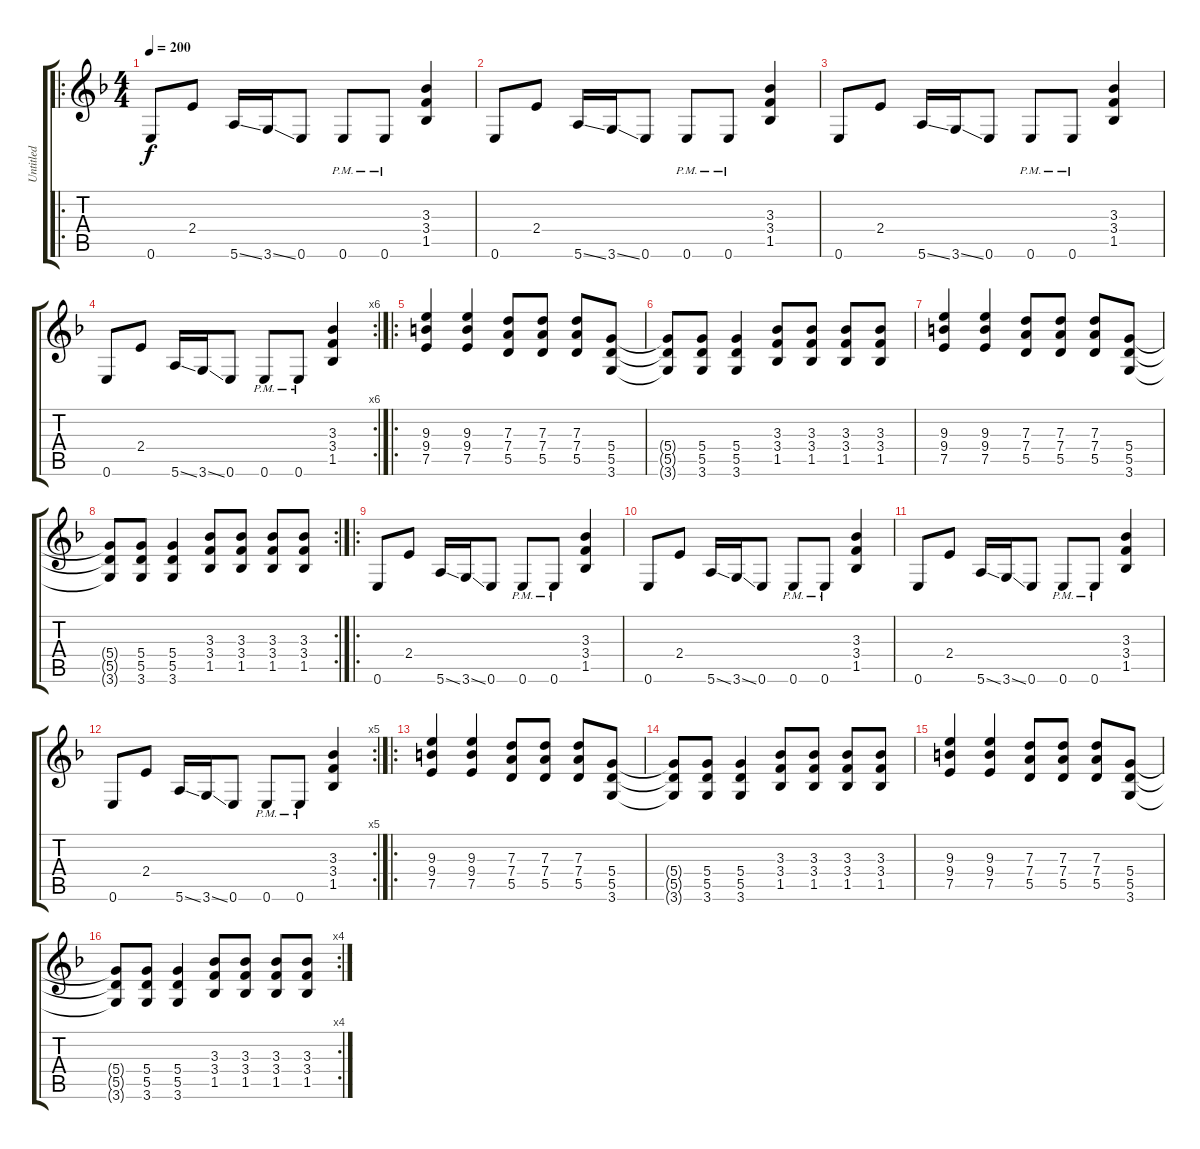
\track ("Untitled" "Untitled") {instrument distortionguitar}
\staff {score tabs}
\tuning (E4 B3 G3 D3 A2 E2) {hide}
\ro
\ts (4 4)
\tempo 200
\clef g2
\ks f
0.6.8{dy f instrument distortionguitar} 2.4.8 5.6{ss}.16 3.6{ss}.16 0.6.8 0.6{pm}.8 0.6{pm}.8 (3.3 3.4 1.5).4 |
0.6.8 2.4.8 5.6{ss}.16 3.6{ss}.16 0.6.8 0.6{pm}.8 0.6{pm}.8 (3.3 3.4 1.5).4 |
0.6.8 2.4.8 5.6{ss}.16 3.6{ss}.16 0.6.8 0.6{pm}.8 0.6{pm}.8 (3.3 3.4 1.5).4 |
\rc 6
0.6.8 2.4.8 5.6{ss}.16 3.6{ss}.16 0.6.8 0.6{pm}.8 0.6{pm}.8 (3.3 3.4 1.5).4 |
\ro
(9.3 9.4 7.5).4 (9.3 9.4 7.5).4 (7.3 7.4 5.5).8 (7.3 7.4 5.5).8 (7.3 7.4 5.5).8 (5.4 5.5 3.6).8 |
(5.4{t} 5.5{t} 3.6{t}).8 (5.4 5.5 3.6).8 (5.4 5.5 3.6).4 (3.3 3.4 1.5).8 (3.3 3.4 1.5).8 (3.3 3.4 1.5).8 (3.3 3.4 1.5).8 |
(9.3 9.4 7.5).4 (9.3 9.4 7.5).4 (7.3 7.4 5.5).8 (7.3 7.4 5.5).8 (7.3 7.4 5.5).8 (5.4 5.5 3.6).8 |
\rc 2
(5.4{t} 5.5{t} 3.6{t}).8 (5.4 5.5 3.6).8 (5.4 5.5 3.6).4 (3.3 3.4 1.5).8 (3.3 3.4 1.5).8 (3.3 3.4 1.5).8 (3.3 3.4 1.5).8 |
\ro
0.6.8 2.4.8 5.6{ss}.16 3.6{ss}.16 0.6.8 0.6{pm}.8 0.6{pm}.8 (3.3 3.4 1.5).4 |
0.6.8 2.4.8 5.6{ss}.16 3.6{ss}.16 0.6.8 0.6{pm}.8 0.6{pm}.8 (3.3 3.4 1.5).4 |
0.6.8 2.4.8 5.6{ss}.16 3.6{ss}.16 0.6.8 0.6{pm}.8 0.6{pm}.8 (3.3 3.4 1.5).4 |
\rc 5
0.6.8 2.4.8 5.6{ss}.16 3.6{ss}.16 0.6.8 0.6{pm}.8 0.6{pm}.8 (3.3 3.4 1.5).4 |
\ro
(9.3 9.4 7.5).4 (9.3 9.4 7.5).4 (7.3 7.4 5.5).8 (7.3 7.4 5.5).8 (7.3 7.4 5.5).8 (5.4 5.5 3.6).8 |
(5.4{t} 5.5{t} 3.6{t}).8 (5.4 5.5 3.6).8 (5.4 5.5 3.6).4 (3.3 3.4 1.5).8 (3.3 3.4 1.5).8 (3.3 3.4 1.5).8 (3.3 3.4 1.5).8 |
(9.3 9.4 7.5).4 (9.3 9.4 7.5).4 (7.3 7.4 5.5).8 (7.3 7.4 5.5).8 (7.3 7.4 5.5).8 (5.4 5.5 3.6).8 |
\rc 4
(5.4{t} 5.5{t} 3.6{t}).8 (5.4 5.5 3.6).8 (5.4 5.5 3.6).4 (3.3 3.4 1.5).8 (3.3 3.4 1.5).8 (3.3 3.4 1.5).8 (3.3 3.4 1.5).8
